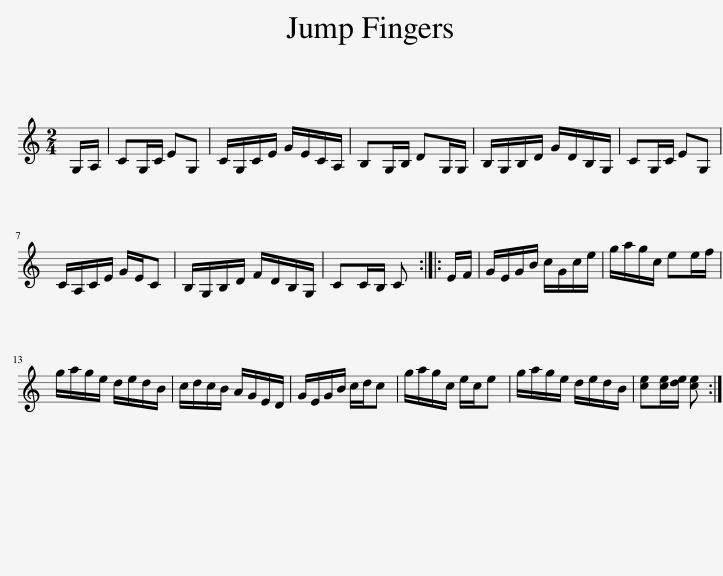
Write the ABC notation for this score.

X:1
L:1/8
M:2/4
I:linebreak $
K:C
V:1 treble
V:1
 G,/A,/ | CG,/C/ EG, | C/G,/C/E/ G/E/C/A,/ | B,G,/B,/ DG,/G,/ | B,/G,/B,/D/ G/D/B,/G,/ | %5
 CG,/C/ EG, |$ C/A,/C/E/ G/E/C | B,/G,/B,/D/ F/D/B,/G,/ | CC/B,/ C :: E/F/ | %10
 G/E/G/B/ c/G/c/e/ | g/a/g/c/ ee/f/ |$ g/a/g/e/ d/e/d/B/ | c/d/c/B/ A/G/E/D/ | G/E/G/B/ c/d/c | %15
 g/a/g/c/ e/c/e | g/a/g/e/ d/e/d/B/ | [ce][ce]/[de]/ [ce] :| %18
